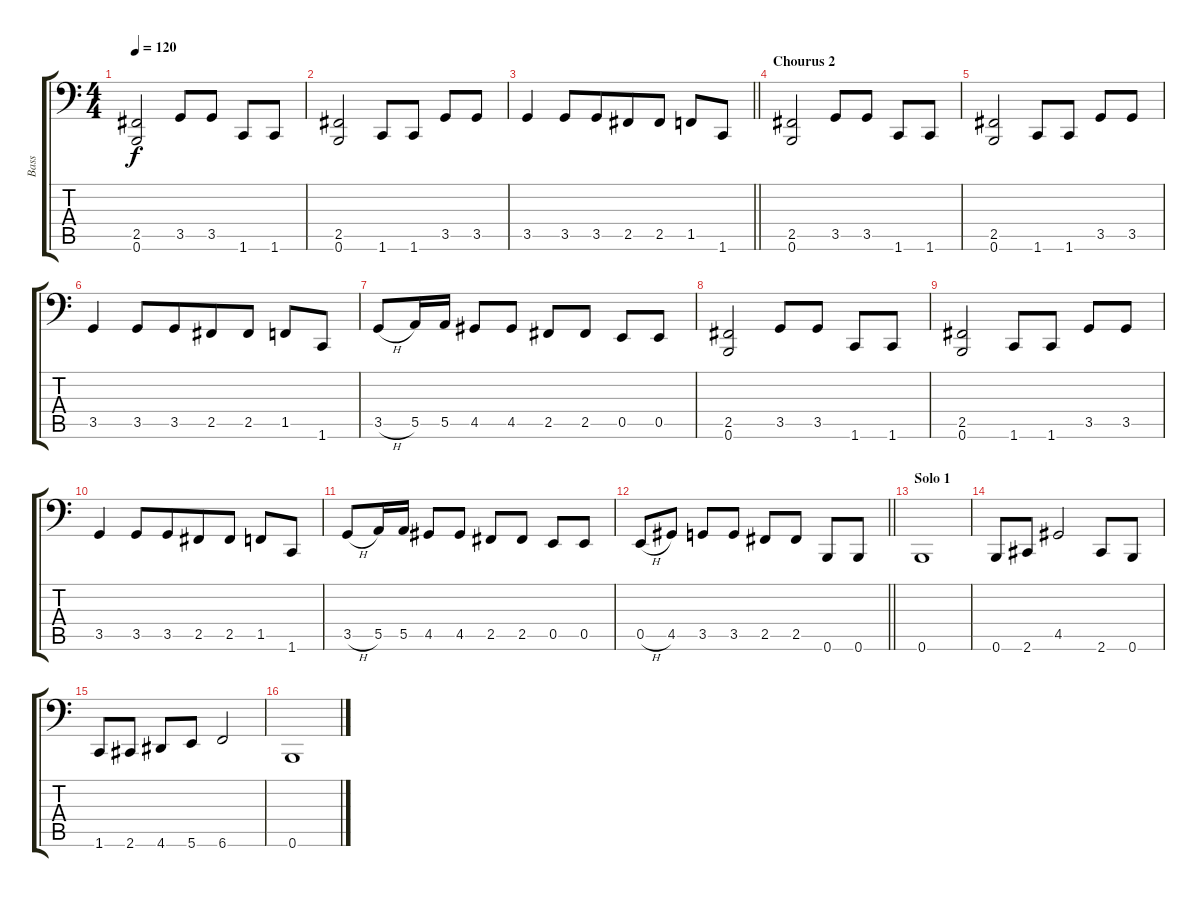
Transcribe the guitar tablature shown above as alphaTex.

\track ("Bass" "Bass") {instrument electricbassfinger}
\staff {score tabs}
\tuning (C3 G2 D2 A1 E1 B0) {hide}
\ts (4 4)
\tempo 120
\clef f4
\ks c
(2.5 0.6).2{dy f} 3.5.8 3.5.8 1.6.8 1.6.8 |
(2.5 0.6).2 1.6.8 1.6.8 3.5.8 3.5.8 |
\barLineRight lightlight
3.5.4 3.5.8{beam merge} 3.5.8{beam merge} 2.5.8{beam merge} 2.5.8 1.5.8 1.6.8 |
\section ("" "Chourus 2")
(2.5 0.6).2 3.5.8 3.5.8 1.6.8 1.6.8 |
(2.5 0.6).2 1.6.8 1.6.8 3.5.8 3.5.8 |
3.5.4 3.5.8{beam merge} 3.5.8{beam merge} 2.5.8{beam merge} 2.5.8 1.5.8 1.6.8 |
3.5{h}.8 5.5.16 5.5.16 4.5.8 4.5.8 2.5.8 2.5.8 0.5.8 0.5.8 |
(2.5 0.6).2 3.5.8 3.5.8 1.6.8 1.6.8 |
(2.5 0.6).2 1.6.8 1.6.8 3.5.8 3.5.8 |
3.5.4 3.5.8{beam merge} 3.5.8{beam merge} 2.5.8{beam merge} 2.5.8 1.5.8 1.6.8 |
3.5{h}.8 5.5.16 5.5.16 4.5.8 4.5.8 2.5.8 2.5.8 0.5.8 0.5.8 |
\barLineRight lightlight
0.5{h}.8 4.5.8 3.5.8 3.5.8 2.5.8 2.5.8 0.6.8 0.6.8 |
\section ("" "Solo 1")
0.6.1 |
0.6.8 2.6.8 4.5.2 2.6.8 0.6.8 |
1.6.8 2.6.8 4.6.8 5.6.8 6.6.2 |
0.6.1
